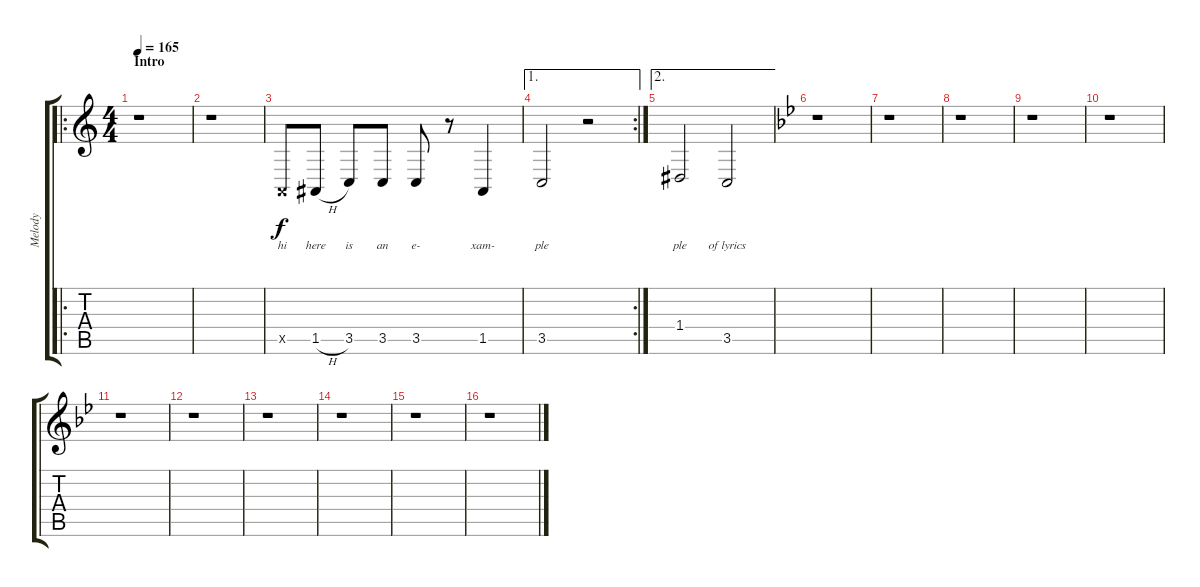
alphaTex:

\track ("Melody" "Melody") {instrument choiraahs}
\staff {score tabs}
\tuning (E4 B3 G3 D3 A2 E2) {hide}
\ro
\ts (4 4)
\section ("" "Intro")
\tempo 165
\clef g2
\ks c
r.1{dy f instrument choiraahs} |
r.1 |
0.5{x}.8{lyrics (0 "hi") lyrics (1 "") lyrics (2 "") lyrics (3 "") lyrics (4 "")} 1.5{h}.8{lyrics (0 "here") lyrics (1 "") lyrics (2 "") lyrics (3 "") lyrics (4 "")} 3.5.8{lyrics (0 "is") lyrics (1 "") lyrics (2 "") lyrics (3 "") lyrics (4 "")} 3.5.8{lyrics (0 "an") lyrics (1 "") lyrics (2 "") lyrics (3 "") lyrics (4 "")} 3.5.8{lyrics (0 "e-") lyrics (1 "") lyrics (2 "") lyrics (3 "") lyrics (4 "")} r.8 1.5.4{lyrics (0 "xam-") lyrics (1 "") lyrics (2 "") lyrics (3 "") lyrics (4 "")} |
\ae 1
\rc 2
3.5.2{lyrics (0 "ple") lyrics (1 "") lyrics (2 "") lyrics (3 "") lyrics (4 "")} r.2 |
\ae 2
1.4.2{lyrics (0 "ple") lyrics (1 "") lyrics (2 "") lyrics (3 "") lyrics (4 "")} 3.5.2{lyrics (0 "of lyrics") lyrics (1 "") lyrics (2 "") lyrics (3 "") lyrics (4 "")} |
\ks bb
r.1 |
r.1 |
r.1 |
r.1 |
r.1 |
r.1 |
r.1 |
r.1 |
r.1 |
r.1 |
r.1
